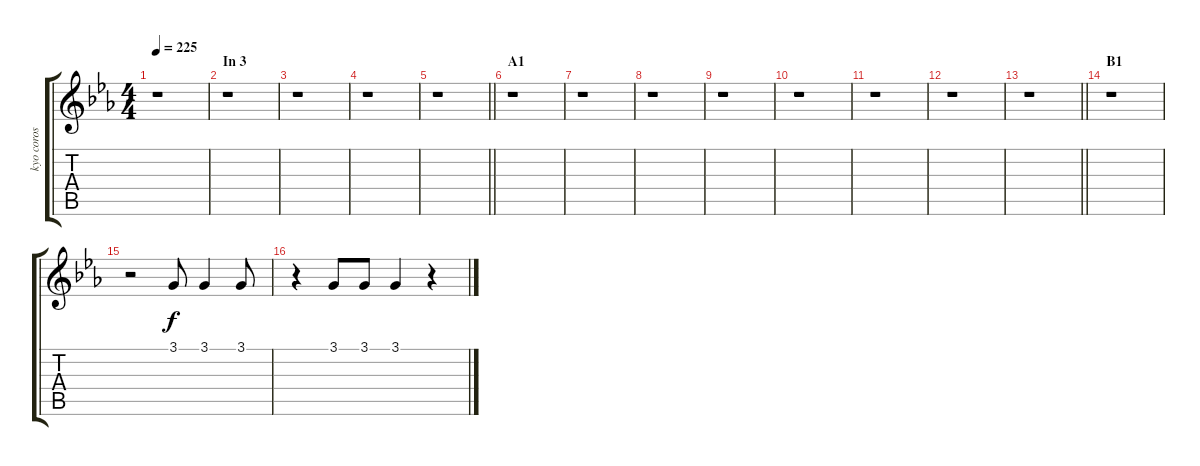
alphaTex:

\track ("kyo coros" "kyo coros") {instrument voiceoohs}
\staff {score tabs}
\tuning (E4 B3 G3 D3 A2 E2) {hide}
\ts (4 4)
\tempo 225
\clef g2
\ks eb
r.1{dy f} |
\section ("" "In 3")
r.1 |
r.1 |
r.1 |
\barLineRight lightlight
r.1 |
\section ("" "A1")
r.1 |
r.1 |
r.1 |
r.1 |
r.1 |
r.1 |
r.1 |
\barLineRight lightlight
r.1 |
\section ("" "B1")
r.1 |
r.2 3.1.8 3.1.4 3.1.8 |
r.4 3.1.8 3.1.8 3.1.4 r.4
